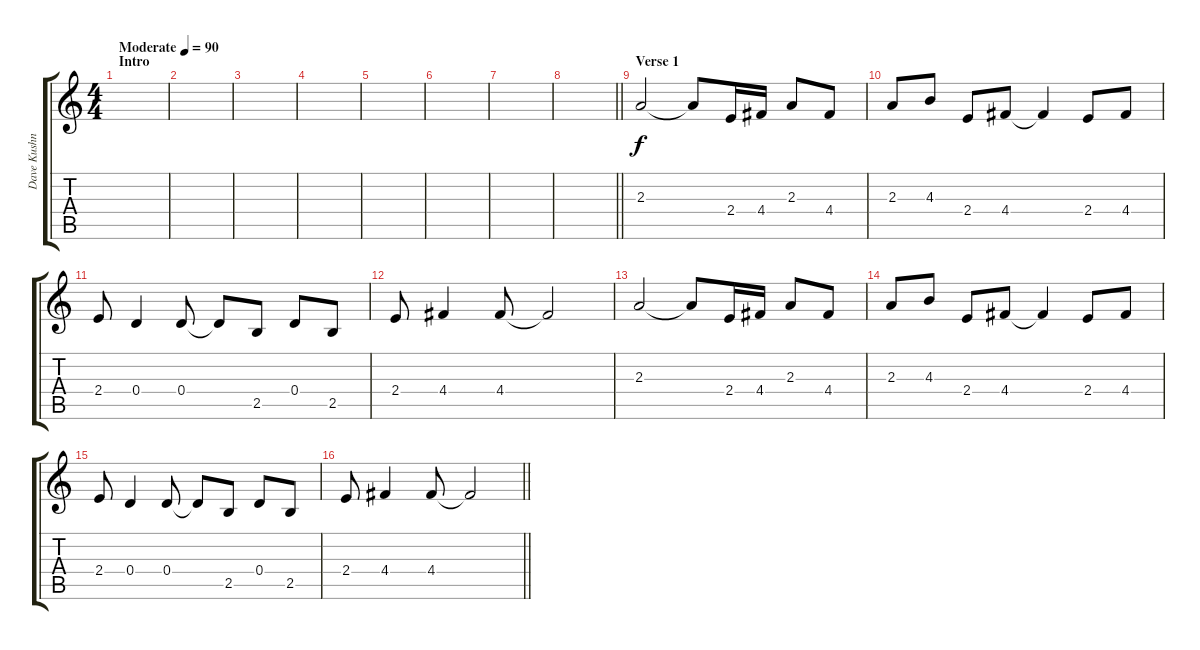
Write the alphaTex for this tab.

\track ("Dave Kushner" "Dave Kushn") {instrument distortionguitar}
\staff {score tabs}
\tuning (E4 B3 G3 D3 A2 E2) {hide}
\ts (4 4)
\section ("" "Intro")
\tempo (90 "Moderate")
\clef g2
\ks c
|
|
|
|
|
|
|
\barLineRight lightlight
|
\section ("" "Verse 1")
2.3.2 2.3{t}.8 2.4.16 4.4.16 2.3.8 4.4.8 |
2.3.8 4.3.8 2.4.8 4.4.8 4.4{t}.4 2.4.8 4.4.8 |
2.4.8 0.4.4 0.4.8 0.4{t}.8 2.5.8 0.4.8 2.5.8 |
2.4.8 4.4.4 4.4.8 4.4{t}.2 |
2.3.2 2.3{t}.8 2.4.16 4.4.16 2.3.8 4.4.8 |
2.3.8 4.3.8 2.4.8 4.4.8 4.4{t}.4 2.4.8 4.4.8 |
2.4.8 0.4.4 0.4.8 0.4{t}.8 2.5.8 0.4.8 2.5.8 |
\barLineRight lightlight
2.4.8 4.4.4 4.4.8 4.4{t}.2
